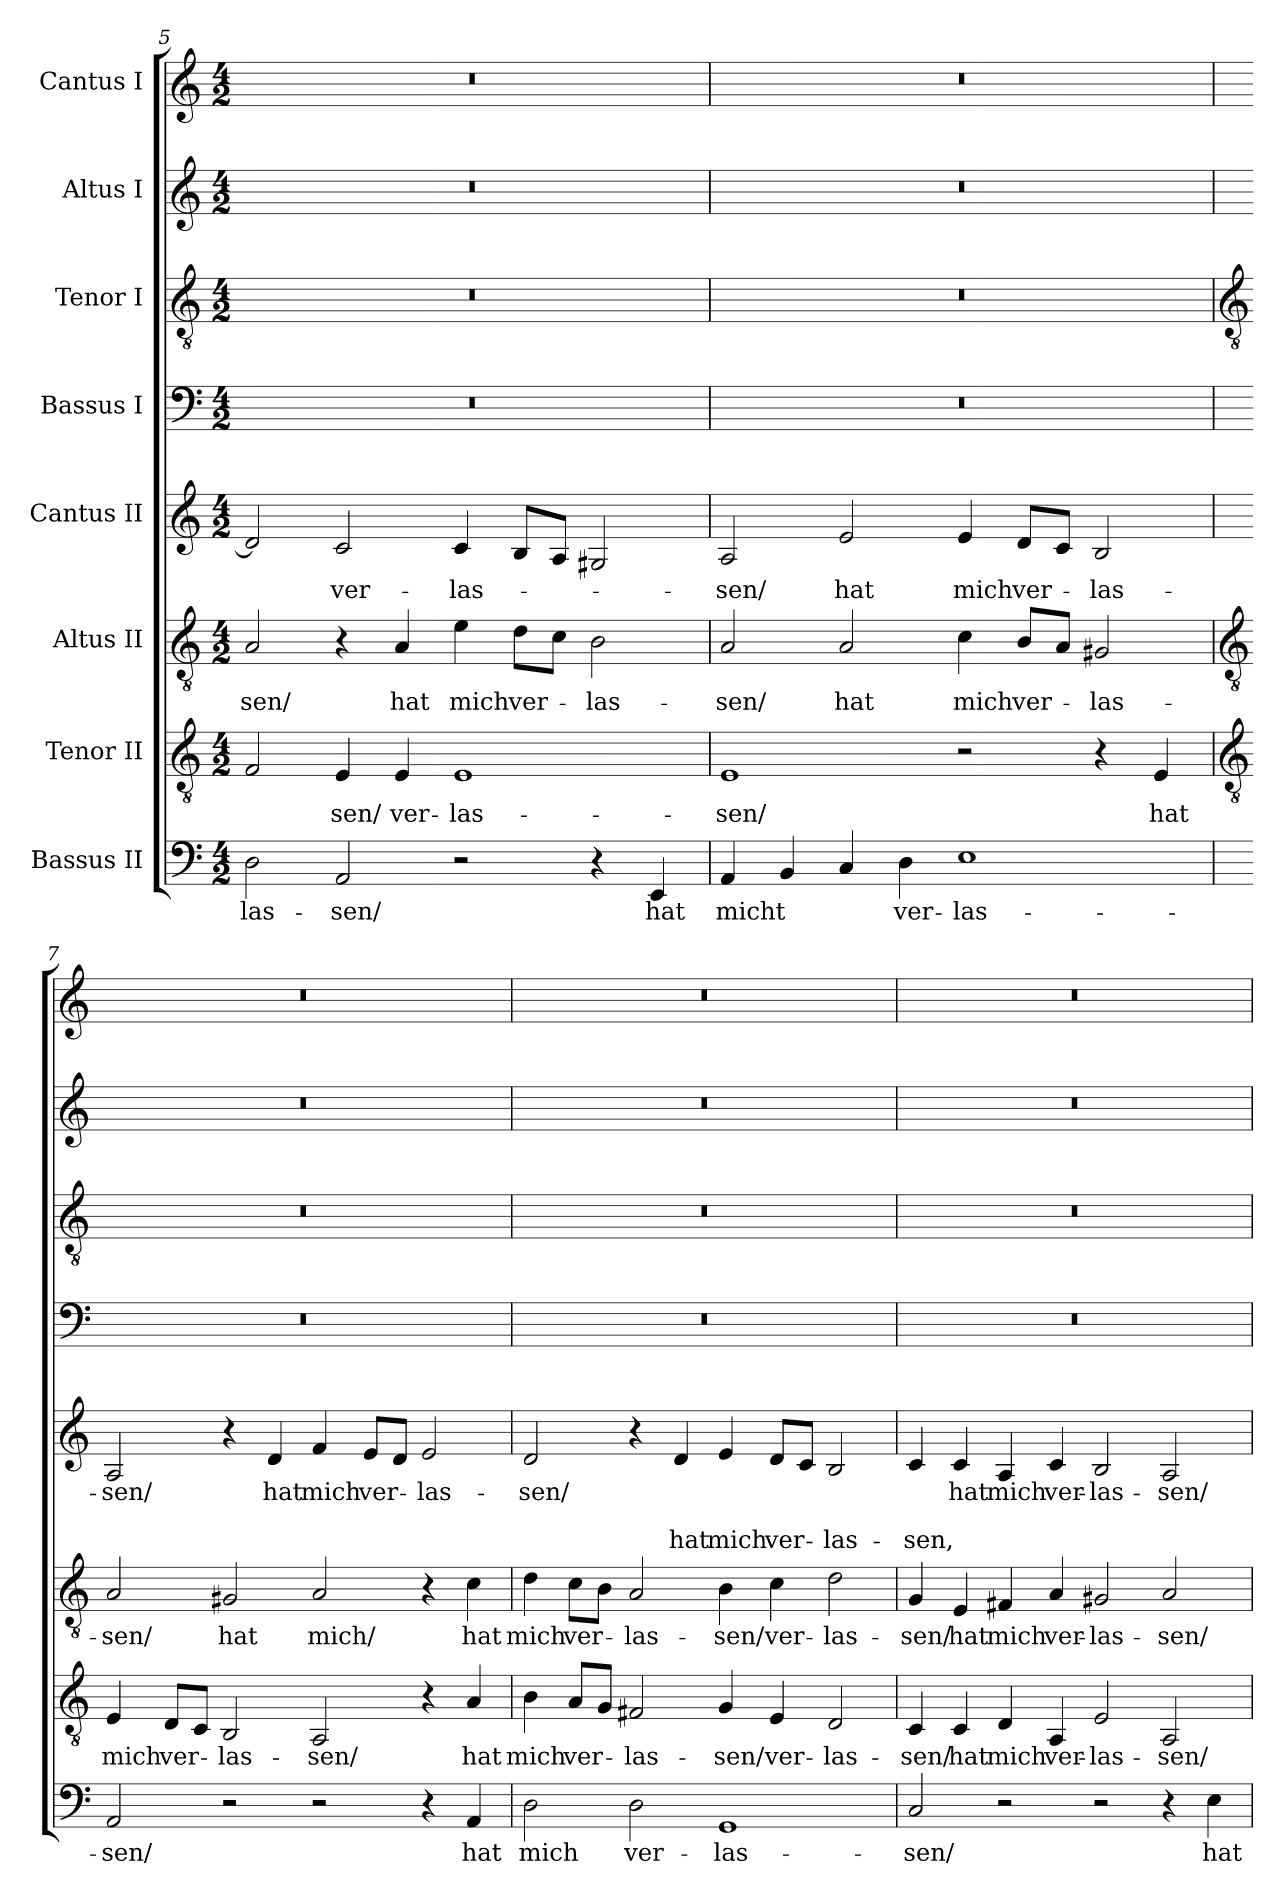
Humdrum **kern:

**kern	**text	**kern	**text	**kern	**text	**kern	**text	**text	**text	**kern	**kern	**kern	**kern
*part8	*part8	*part7	*part7	*part6	*part6	*part5	*part5	*part5	*part5	*part4	*part3	*part2	*part1
*staff8	*staff8	*staff7	*staff7	*staff6	*staff6	*staff5	*staff5	*staff5	*staff5	*staff4	*staff3	*staff2	*staff1
*I"Bassus II	*	*I"Tenor II	*	*I"Altus II	*	*I"Cantus II	*	*	*	*I"Bassus I	*I"Tenor I	*I"Altus I	*I"Cantus I
*clefF4	*	*clefGv2	*	*clefGv2	*	*clefG2	*	*	*	*clefF4	*clefGv2	*clefG2	*clefG2
*k[]	*	*k[]	*	*k[]	*	*k[]	*	*	*	*k[]	*k[]	*k[]	*k[]
*C:	*	*C:	*	*C:	*	*C:	*	*	*	*C:	*C:	*C:	*C:
*M4/2	*	*M4/2	*	*M4/2	*	*M4/2	*	*	*	*M4/2	*M4/2	*M4/2	*M4/2
=5	=5	=5	=5	=5	=5	=5	=5	=5	=5	=5	=5	=5	=5
!	!LO:LY:b	!	!	!	!LO:LY:b	!	!	!	!	!	!	!	!
2D	-las-	2F	.	2A	-sen/	2d]	.	.	.	0r	0r	0r	0r
!	!LO:LY:b	!	!LO:LY:b	!	!	!	!LO:LY:b	!	!	!	!	!	!
2AA	-sen/	4E	-sen/	4r	.	2c	ver-	.	.	.	.	.	.
!	!	!	!LO:LY:b	!	!LO:LY:b	!	!	!	!	!	!	!	!
.	.	4E	ver-	4A	hat	.	.	.	.	.	.	.	.
!	!	!	!LO:LY:b	!	!LO:LY:b	!	!LO:LY:b	!	!	!	!	!	!
2r	.	1E	-las-	4e	mich	4c	-las-	.	.	.	.	.	.
!	!	!	!	!	!LO:LY:b	!	!	!	!	!	!	!	!
.	.	.	.	8dL	ver-	8BL	.	.	.	.	.	.	.
.	.	.	.	8cJ	.	8AJ	.	.	.	.	.	.	.
!	!	!	!	!	!LO:LY:b	!	!	!	!	!	!	!	!
4r	.	.	.	2B	-las-	2G#X	.	.	.	.	.	.	.
!	!LO:LY:b	!	!	!	!	!	!	!	!	!	!	!	!
4EE	hat	.	.	.	.	.	.	.	.	.	.	.	.
=6	=6	=6	=6	=6	=6	=6	=6	=6	=6	=6	=6	=6	=6
!	!LO:LY:b	!	!LO:LY:b	!	!LO:LY:b	!	!LO:LY:b	!	!	!	!	!	!
4AA	micht	1E	-sen/	2A	-sen/	2A	-sen/	.	.	0r	0r	0r	0r
4BB	.	.	.	.	.	.	.	.	.	.	.	.	.
!	!	!	!	!	!LO:LY:b	!	!LO:LY:b	!	!	!	!	!	!
4C	.	.	.	2A	hat	2e	hat	.	.	.	.	.	.
!	!LO:LY:b	!	!	!	!	!	!	!	!	!	!	!	!
4D	ver-	.	.	.	.	.	.	.	.	.	.	.	.
!	!LO:LY:b	!	!	!	!LO:LY:b	!	!LO:LY:b	!	!	!	!	!	!
1E	-las-	2r	.	4c	mich	4e	mich	.	.	.	.	.	.
!	!	!	!	!	!LO:LY:b	!	!LO:LY:b	!	!	!	!	!	!
.	.	.	.	8BL	ver-	8dL	ver-	.	.	.	.	.	.
.	.	.	.	8AJ	.	8cJ	.	.	.	.	.	.	.
!	!	!	!	!	!LO:LY:b	!	!LO:LY:b	!	!	!	!	!	!
.	.	4r	.	2G#X	-las-	2B	-las-	.	.	.	.	.	.
!	!	!	!LO:LY:b	!	!	!	!	!	!	!	!	!	!
.	.	4E	hat	.	.	.	.	.	.	.	.	.	.
!!LO:LB:g=z
=7	=7	=7	=7	=7	=7	=7	=7	=7	=7	=7	=7	=7	=7
*	*	*clefGv2	*	*clefGv2	*	*	*	*	*	*	*clefGv2	*	*
!	!LO:LY:b	!	!LO:LY:b	!	!LO:LY:b	!	!LO:LY:b	!	!	!	!	!	!
2AA	-sen/	4E	mich	2A	-sen/	2A	-sen/	.	.	0r	0r	0r	0r
!	!	!	!LO:LY:b	!	!	!	!	!	!	!	!	!	!
.	.	8DL	ver-	.	.	.	.	.	.	.	.	.	.
.	.	8CJ	.	.	.	.	.	.	.	.	.	.	.
!	!	!	!LO:LY:b	!	!LO:LY:b	!	!	!	!	!	!	!	!
2r	.	2BB	-las-	2G#X	hat	4r	.	.	.	.	.	.	.
!	!	!	!	!	!	!	!LO:LY:b	!	!	!	!	!	!
.	.	.	.	.	.	4d	hat	.	.	.	.	.	.
!	!	!	!LO:LY:b	!	!LO:LY:b	!	!LO:LY:b	!	!	!	!	!	!
2r	.	2AA	-sen/	2A	mich/	4f	mich	.	.	.	.	.	.
!	!	!	!	!	!	!	!LO:LY:b	!	!	!	!	!	!
.	.	.	.	.	.	8eL	ver-	.	.	.	.	.	.
.	.	.	.	.	.	8dJ	.	.	.	.	.	.	.
!	!	!	!	!	!	!	!LO:LY:b	!	!	!	!	!	!
4r	.	4r	.	4r	.	2e	-las-	.	.	.	.	.	.
!	!LO:LY:b	!	!LO:LY:b	!	!LO:LY:b	!	!	!	!	!	!	!	!
4AA	hat	4A	hat	4c	hat	.	.	.	.	.	.	.	.
=8	=8	=8	=8	=8	=8	=8	=8	=8	=8	=8	=8	=8	=8
!	!LO:LY:b	!	!LO:LY:b	!	!LO:LY:b	!	!LO:LY:b	!	!	!	!	!	!
2D	mich	4B	mich	4d	mich	2d	-sen/	.	.	0r	0r	0r	0r
!	!	!	!LO:LY:b	!	!LO:LY:b	!	!	!	!	!	!	!	!
.	.	8AL	ver-	8cL	ver-	.	.	.	.	.	.	.	.
.	.	8GJ	.	8BJ	.	.	.	.	.	.	.	.	.
!	!LO:LY:b	!	!LO:LY:b	!	!LO:LY:b	!	!	!	!	!	!	!	!
2D	ver-	2F#X	-las-	2A	-las-	4r	.	.	.	.	.	.	.
!	!	!	!	!	!	!	!	!	!LO:LY:b	!	!	!	!
.	.	.	.	.	.	4d	.	.	hat	.	.	.	.
!	!LO:LY:b	!	!LO:LY:b	!	!LO:LY:b	!	!	!	!LO:LY:b	!	!	!	!
1GG	-las-	4G	-sen/	4B	-sen/	4e	.	.	mich	.	.	.	.
!	!	!	!LO:LY:b	!	!LO:LY:b	!	!	!	!LO:LY:b	!	!	!	!
.	.	4E	ver-	4c	ver-	8dL	.	.	ver-	.	.	.	.
.	.	.	.	.	.	8cJ	.	.	.	.	.	.	.
!	!	!	!LO:LY:b	!	!LO:LY:b	!	!	!	!LO:LY:b	!	!	!	!
.	.	2D	-las-	2d	-las-	2B	.	.	-las-	.	.	.	.
=9	=9	=9	=9	=9	=9	=9	=9	=9	=9	=9	=9	=9	=9
!	!LO:LY:b	!	!LO:LY:b	!	!LO:LY:b	!	!	!	!LO:LY:b	!	!	!	!
2C	-sen/	4C	-sen/	4G	-sen/	4c	.	.	-sen,	0r	0r	0r	0r
!	!	!	!LO:LY:b	!	!LO:LY:b	!	!LO:LY:b	!	!	!	!	!	!
.	.	4C	hat	4E	hat	4c	hat	.	.	.	.	.	.
!	!	!	!LO:LY:b	!	!LO:LY:b	!	!LO:LY:b	!	!	!	!	!	!
2r	.	4D	mich	4F#X	mich	4A	mich	.	.	.	.	.	.
!	!	!	!LO:LY:b	!	!LO:LY:b	!	!LO:LY:b	!	!	!	!	!	!
.	.	4AA	ver-	4A	ver-	4c	ver-	.	.	.	.	.	.
!	!	!	!LO:LY:b	!	!LO:LY:b	!	!LO:LY:b	!	!	!	!	!	!
2r	.	2E	-las-	2G#X	-las-	2B	-las-	.	.	.	.	.	.
!	!	!	!LO:LY:b	!	!LO:LY:b	!	!LO:LY:b	!	!	!	!	!	!
4r	.	2AA	-sen/	2A	-sen/	2A	-sen/	.	.	.	.	.	.
!	!LO:LY:b	!	!	!	!	!	!	!	!	!	!	!	!
4E	hat	.	.	.	.	.	.	.	.	.	.	.	.
=	=	=	=	=	=	=	=	=	=	=	=	=	=
*-	*-	*-	*-	*-	*-	*-	*-	*-	*-	*-	*-	*-	*-
